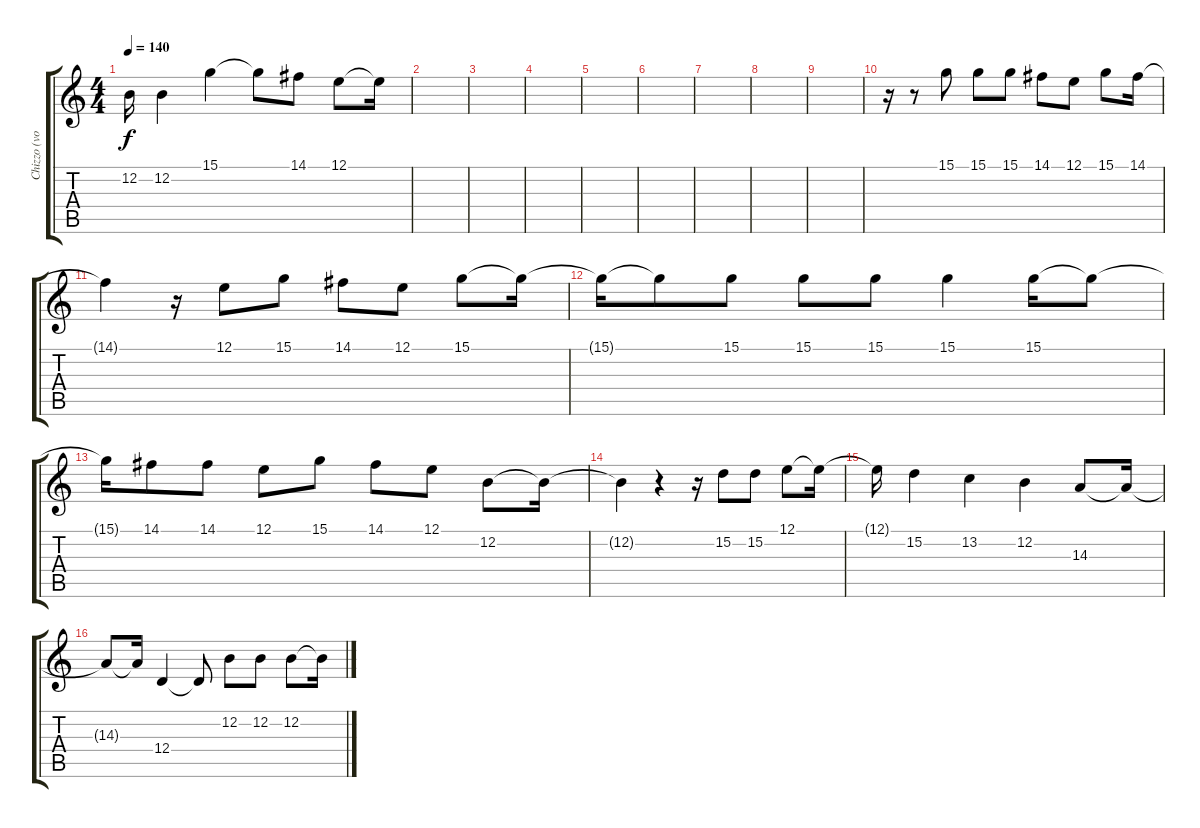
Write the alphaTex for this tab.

\track ("Chizzo (voz)" "Chizzo (vo") {instrument churchorgan}
\staff {score tabs}
\tuning (E4 B3 G3 D3 A2 E2) {hide}
\ts (4 4)
\tempo 140
\clef g2
\ks c
12.2{t}.16{dy f} 12.2.4 15.1.4 15.1{t}.8 14.1.8 12.1.8 12.1{t}.16 |
|
|
|
|
|
|
|
|
r.16 r.8 15.1.8 15.1.8 15.1.8 14.1.8 12.1.8 15.1.8 14.1.16 |
14.1{t}.4 r.16 12.1.8 15.1.8 14.1.8 12.1.8 15.1.8 15.1{t}.16 |
15.1{t}.16 15.1{t}.8 15.1.8 15.1.8 15.1.8 15.1.4 15.1.16 15.1{t}.8 |
15.1{t}.16 14.1.8 14.1.8 12.1.8 15.1.8 14.1.8 12.1.8 12.2.8 12.2{t}.16 |
12.2{t}.4 r.4 r.16 15.2.8 15.2.8 12.1.8 12.1{t}.16 |
12.1{t}.16 15.2.4 13.2.4 12.2.4 14.3.8 14.3{t}.16 |
14.3{t}.8 14.3{t}.16 12.4.4 12.4{t}.8 12.2.8 12.2.8 12.2.8 12.2{t}.16
